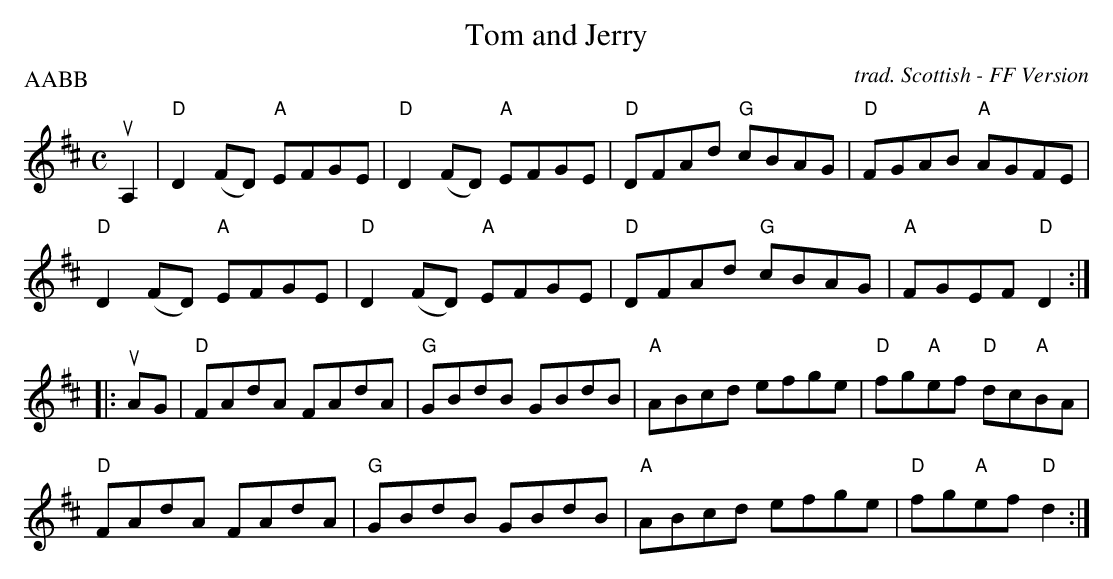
X:1
T:Tom and Jerry
O: trad. Scottish - FF Version
M:C
L:1/8
P: AABB
K:D
uA,2|\
"D"D2(FD) "A"EFGE|"D"D2(FD) "A"EFGE|"D"DFAd "G"cBAG|"D"FGAB "A"AGFE|
"D"D2(FD) "A"EFGE|"D"D2(FD) "A"EFGE|"D"DFAd "G"cBAG|"A"FGEF "D"D2:|
|:uAG|\
"D"FAdA FAdA|"G"GBdB GBdB|"A"ABcd efge|"D"fg"A"ef "D"dc"A"BA|
"D"FAdA FAdA|"G"GBdB GBdB|"A"ABcd efge|"D"fg"A"ef "D"d2 :|
